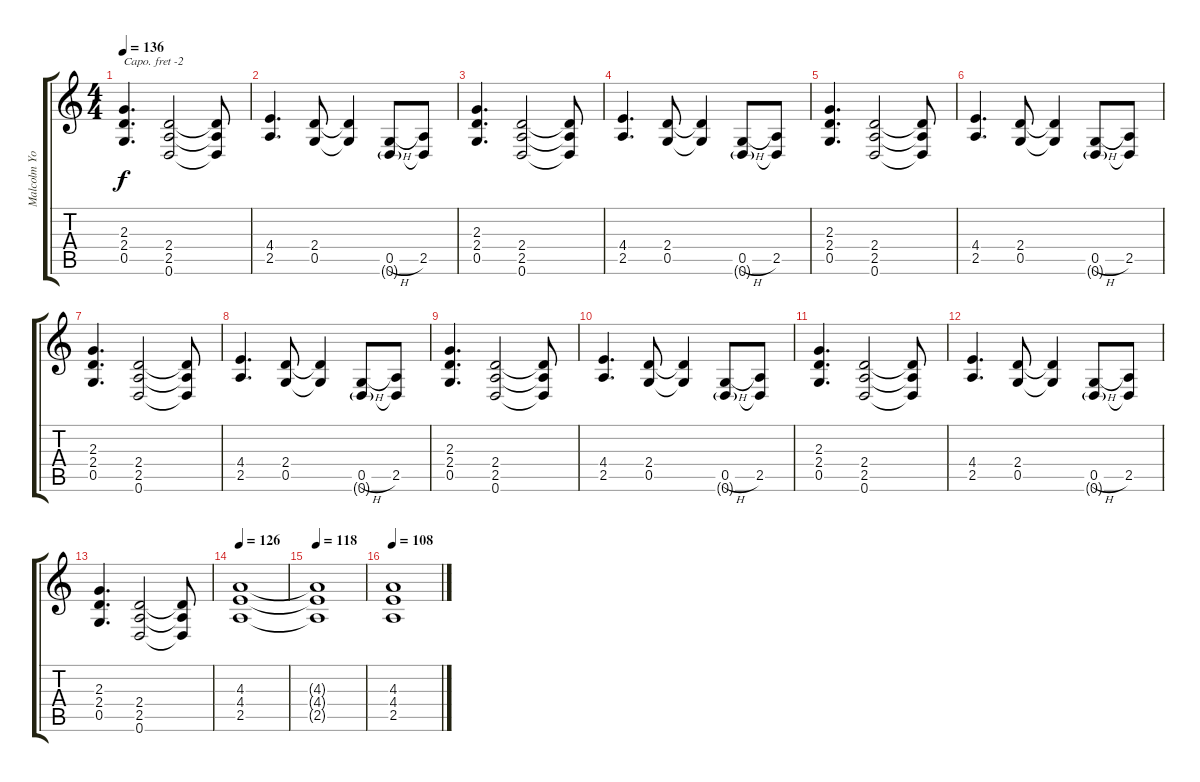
\track ("Malcolm Young - Rhythm Guitar" "Malcolm Yo") {instrument overdrivenguitar}
\staff {score tabs}
\capo -2
\tuning (E4 B3 G3 D3 A2 E2) {hide}
\ts (4 4)
\tempo 136
\clef g2
\ks c
(2.3 2.4 0.5).4{d dy f} (2.4 2.5 0.6).2 (2.4{t} 2.5{t} 0.6{t}).8 |
(4.4 2.5).4{d} (2.4 0.5).8 (2.4{t} 0.5{t}).4 (0.5{h} 0.6{g}).8 (2.5 0.6{t}).8 |
(2.3 2.4 0.5).4{d} (2.4 2.5 0.6).2 (2.4{t} 2.5{t} 0.6{t}).8 |
(4.4 2.5).4{d} (2.4 0.5).8 (2.4{t} 0.5{t}).4 (0.5{h} 0.6{g}).8 (2.5 0.6{t}).8 |
(2.3 2.4 0.5).4{d} (2.4 2.5 0.6).2 (2.4{t} 2.5{t} 0.6{t}).8 |
(4.4 2.5).4{d} (2.4 0.5).8 (2.4{t} 0.5{t}).4 (0.5{h} 0.6{g}).8 (2.5 0.6{t}).8 |
(2.3 2.4 0.5).4{d} (2.4 2.5 0.6).2 (2.4{t} 2.5{t} 0.6{t}).8 |
(4.4 2.5).4{d} (2.4 0.5).8 (2.4{t} 0.5{t}).4 (0.5{h} 0.6{g}).8 (2.5 0.6{t}).8 |
(2.3 2.4 0.5).4{d} (2.4 2.5 0.6).2 (2.4{t} 2.5{t} 0.6{t}).8 |
(4.4 2.5).4{d} (2.4 0.5).8 (2.4{t} 0.5{t}).4 (0.5{h} 0.6{g}).8 (2.5 0.6{t}).8 |
(2.3 2.4 0.5).4{d} (2.4 2.5 0.6).2 (2.4{t} 2.5{t} 0.6{t}).8 |
(4.4 2.5).4{d} (2.4 0.5).8 (2.4{t} 0.5{t}).4 (0.5{h} 0.6{g}).8 (2.5 0.6{t}).8 |
(2.3 2.4 0.5).4{d} (2.4 2.5 0.6).2 (2.4{t} 2.5{t} 0.6{t}).8 |
\tempo 126
(4.3 4.4 2.5).1 |
\tempo 118
(4.3{t} 4.4{t} 2.5{t}).1 |
\tempo 108
(4.3 4.4 2.5).1
